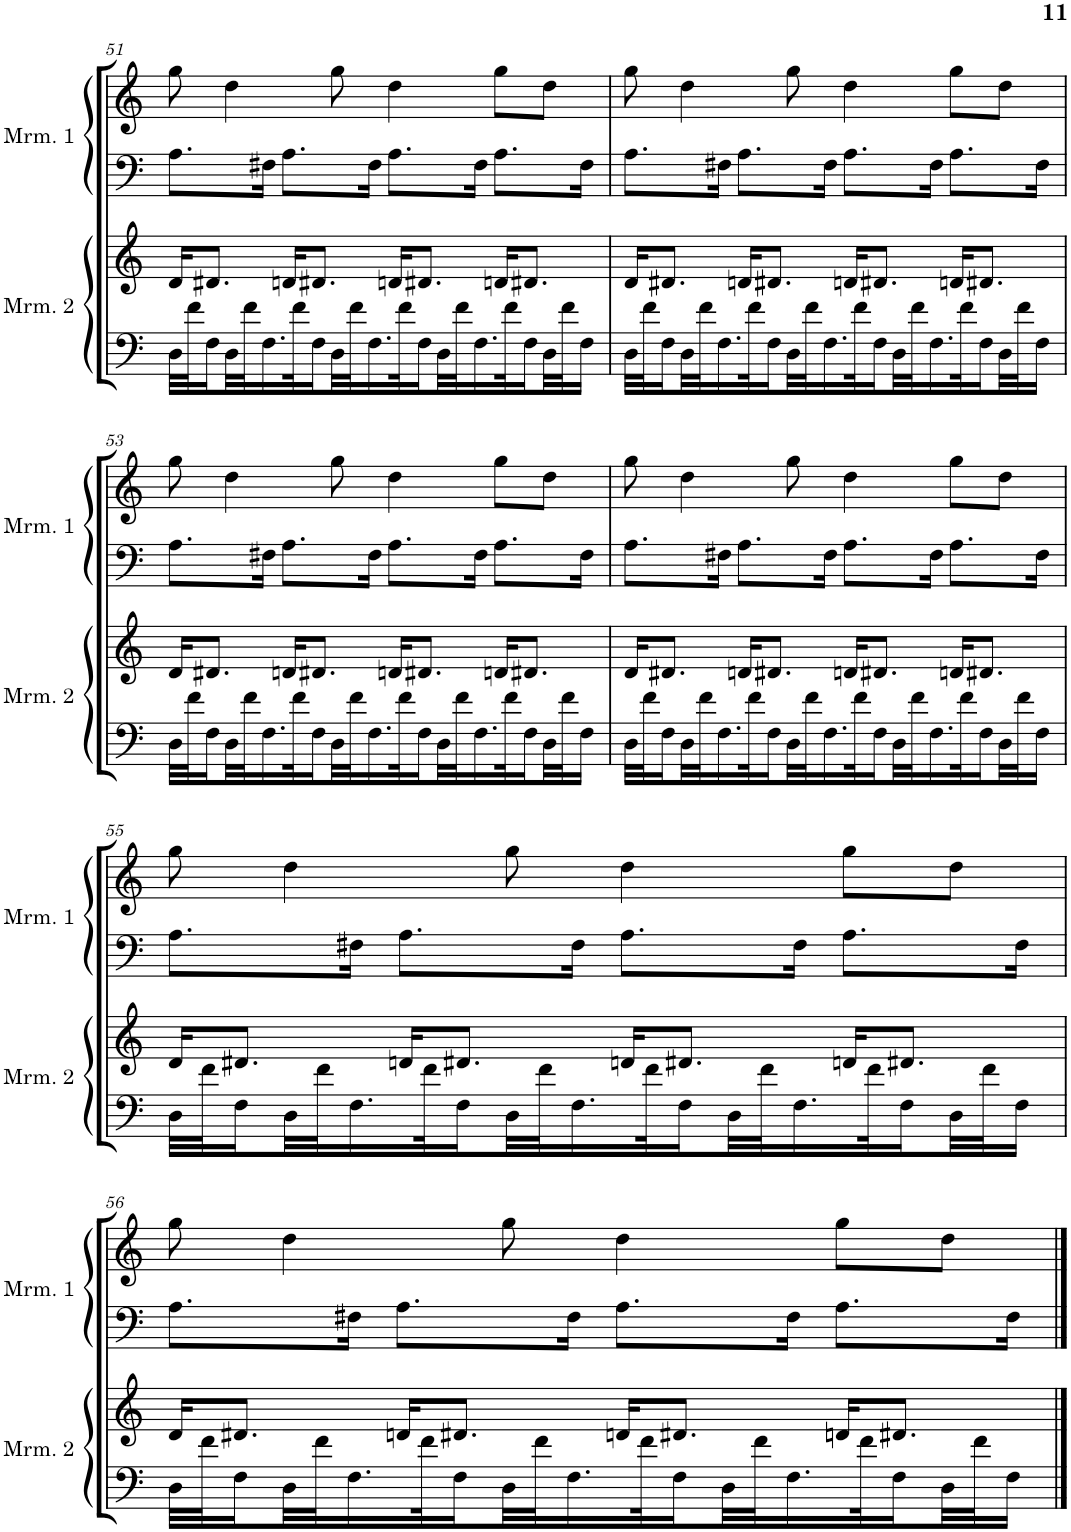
**kern	**kern	**kern	**kern
*part4	*part3	*part2	*part1
*staff4	*staff3	*staff2	*staff1
*I"Marimba 2	*I"Marimba 2	*I"Marimba 1	*I"Marimba 1
*I'Mrm. 2	*I'Mrm. 2	*I'Mrm. 1	*I'Mrm. 1
!!LO:PB:g=z
*clefF4	*clefG2	*clefF4	*clefG2
*k[]	*k[]	*k[]	*k[]
*M4/4	*M4/4	*M4/4	*M4/4
=51	=51	=51	=51
32D\LLL	16d/KL	8.A\L	8gg\
32f\J	.	.	.
16F\	8.d#X/J	.	.
32D\L	.	.	4dd\
32f\J	.	.	.
16.F\	.	16F#X\Jk	.
.	16dn/KL	8.A\L	.
32f\K	.	.	.
16F\	8.d#X/J	.	.
32D\L	.	.	8gg\
32f\J	.	.	.
16.F\	.	16F#\Jk	.
.	16dn/KL	8.A\L	4dd\
32f\K	.	.	.
16F\	8.d#X/J	.	.
32D\L	.	.	.
32f\J	.	.	.
16.F\	.	16F#\Jk	.
.	16dn/KL	8.A\L	8gg\L
32f\K	.	.	.
16F\	8.d#X/J	.	.
32D\L	.	.	8dd\J
32f\J	.	.	.
16F\JJ	.	16F#\Jk	.
=52	=52	=52	=52
32D\LLL	16d/KL	8.A\L	8gg\
32f\J	.	.	.
16F\	8.d#X/J	.	.
32D\L	.	.	4dd\
32f\J	.	.	.
16.F\	.	16F#X\Jk	.
.	16dn/KL	8.A\L	.
32f\K	.	.	.
16F\	8.d#X/J	.	.
32D\L	.	.	8gg\
32f\J	.	.	.
16.F\	.	16F#\Jk	.
.	16dn/KL	8.A\L	4dd\
32f\K	.	.	.
16F\	8.d#X/J	.	.
32D\L	.	.	.
32f\J	.	.	.
16.F\	.	16F#\Jk	.
.	16dn/KL	8.A\L	8gg\L
32f\K	.	.	.
16F\	8.d#X/J	.	.
32D\L	.	.	8dd\J
32f\J	.	.	.
16F\JJ	.	16F#\Jk	.
!!LO:LB:g=z
=53	=53	=53	=53
32D\LLL	16d/KL	8.A\L	8gg\
32f\J	.	.	.
16F\	8.d#X/J	.	.
32D\L	.	.	4dd\
32f\J	.	.	.
16.F\	.	16F#X\Jk	.
.	16dn/KL	8.A\L	.
32f\K	.	.	.
16F\	8.d#X/J	.	.
32D\L	.	.	8gg\
32f\J	.	.	.
16.F\	.	16F#\Jk	.
.	16dn/KL	8.A\L	4dd\
32f\K	.	.	.
16F\	8.d#X/J	.	.
32D\L	.	.	.
32f\J	.	.	.
16.F\	.	16F#\Jk	.
.	16dn/KL	8.A\L	8gg\L
32f\K	.	.	.
16F\	8.d#X/J	.	.
32D\L	.	.	8dd\J
32f\J	.	.	.
16F\JJ	.	16F#\Jk	.
=54	=54	=54	=54
32D\LLL	16d/KL	8.A\L	8gg\
32f\J	.	.	.
16F\	8.d#X/J	.	.
32D\L	.	.	4dd\
32f\J	.	.	.
16.F\	.	16F#X\Jk	.
.	16dn/KL	8.A\L	.
32f\K	.	.	.
16F\	8.d#X/J	.	.
32D\L	.	.	8gg\
32f\J	.	.	.
16.F\	.	16F#\Jk	.
.	16dn/KL	8.A\L	4dd\
32f\K	.	.	.
16F\	8.d#X/J	.	.
32D\L	.	.	.
32f\J	.	.	.
16.F\	.	16F#\Jk	.
.	16dn/KL	8.A\L	8gg\L
32f\K	.	.	.
16F\	8.d#X/J	.	.
32D\L	.	.	8dd\J
32f\J	.	.	.
16F\JJ	.	16F#\Jk	.
!!LO:LB:g=z
=55	=55	=55	=55
32D\LLL	16d/KL	8.A\L	8gg\
32f\J	.	.	.
16F\	8.d#X/J	.	.
32D\L	.	.	4dd\
32f\J	.	.	.
16.F\	.	16F#X\Jk	.
.	16dn/KL	8.A\L	.
32f\K	.	.	.
16F\	8.d#X/J	.	.
32D\L	.	.	8gg\
32f\J	.	.	.
16.F\	.	16F#\Jk	.
.	16dn/KL	8.A\L	4dd\
32f\K	.	.	.
16F\	8.d#X/J	.	.
32D\L	.	.	.
32f\J	.	.	.
16.F\	.	16F#\Jk	.
.	16dn/KL	8.A\L	8gg\L
32f\K	.	.	.
16F\	8.d#X/J	.	.
32D\L	.	.	8dd\J
32f\J	.	.	.
16F\JJ	.	16F#\Jk	.
!!LO:LB:g=z
=56	=56	=56	=56
32D\LLL	16d/KL	8.A\L	8gg\
32f\J	.	.	.
16F\	8.d#X/J	.	.
32D\L	.	.	4dd\
32f\J	.	.	.
16.F\	.	16F#X\Jk	.
.	16dn/KL	8.A\L	.
32f\K	.	.	.
16F\	8.d#X/J	.	.
32D\L	.	.	8gg\
32f\J	.	.	.
16.F\	.	16F#\Jk	.
.	16dn/KL	8.A\L	4dd\
32f\K	.	.	.
16F\	8.d#X/J	.	.
32D\L	.	.	.
32f\J	.	.	.
16.F\	.	16F#\Jk	.
.	16dn/KL	8.A\L	8gg\L
32f\K	.	.	.
16F\	8.d#X/J	.	.
32D\L	.	.	8dd\J
32f\J	.	.	.
16F\JJ	.	16F#\Jk	.
==	==	==	==
*-	*-	*-	*-
